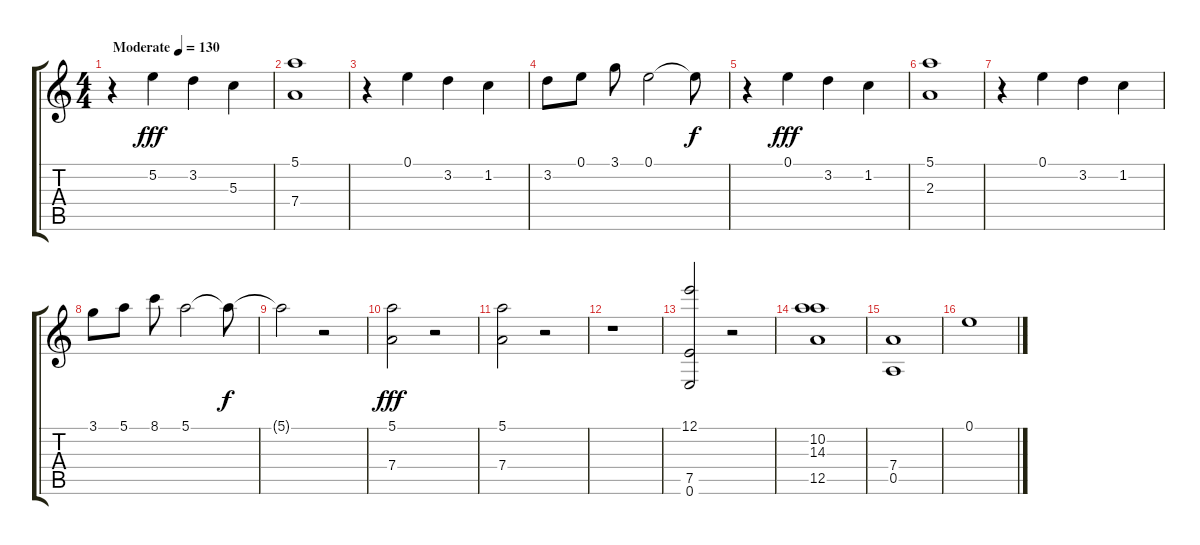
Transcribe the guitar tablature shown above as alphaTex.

\track "" {instrument distortionguitar}
\staff {score tabs}
\tuning (E4 B3 G3 D3 A2 E2) {hide}
\ts (4 4)
\tempo (130 "Moderate")
\clef g2
\ks c
r.4{dy fff instrument distortionguitar} 5.2.4 3.2.4 5.3.4 |
(5.1 7.4).1 |
r.4 0.1.4 3.2.4 1.2.4 |
3.2.8 0.1.8 3.1.8 0.1.2 0.1{t}.8{dy f} |
r.4 0.1.4{dy fff} 3.2.4 1.2.4 |
(5.1 2.3).1 |
r.4 0.1.4 3.2.4 1.2.4 |
3.1.8 5.1.8 8.1.8 5.1.2 5.1{t}.8{dy f} |
5.1{t}.2 r.2 |
(5.1 7.4).2{dy fff} r.2 |
(5.1 7.4).2 r.2 |
r.1 |
(12.1 7.5 0.6).2 r.2 |
(10.2 14.3 12.5).1 |
(7.4 0.5).1 |
0.1.1{volume 1}
